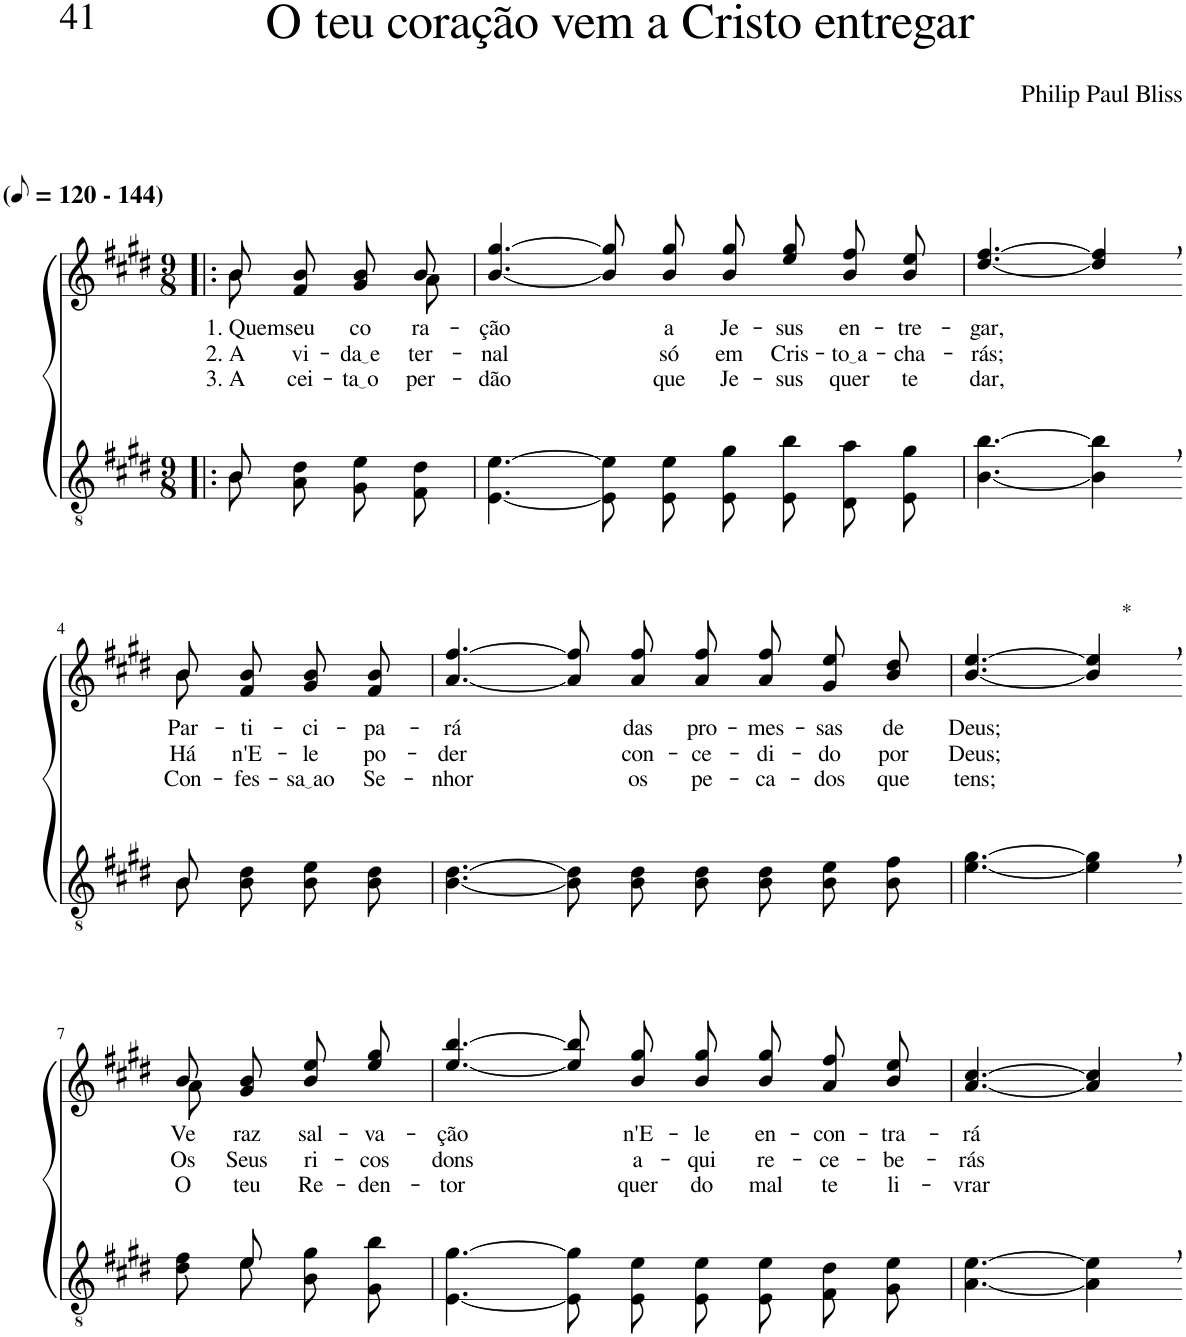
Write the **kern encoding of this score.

**kern	**kern	**text	**text	**text
*part2	*part1	*part1	*part1	*part1
*staff2	*staff1	*staff1	*staff1	*staff1
*I"Parte III e IV	*I"Parte I e II	*	*	*
*clefGv2	*clefG2	*	*	*
*Trd4c7	*Trd4c7	*	*	*
*k[f#c#g#d#]	*k[f#c#g#d#]	*	*	*
*M9/8	*M9/8	*	*	*
*MM60	*MM60	*	*	*
=1!|:	=1!|:	=1!|:	=1!|:	=1!|:
*^	*	*	*	*
!	!	!LO:TX:a:B:t=(	!	!	!
!	!	!LO:TX:a:B:t=- 144)	!	!	!
!	!	!	!LO:LY:b	!LO:LY:b	!LO:LY:b
*	*	*^	*	*	*
8B\	8B/	8b\	8b/	1. Quem	2. A	3. A-
!	!	!	!	!LO:LY:b	!LO:LY:b	!LO:LY:b
8A\ 8d#\L	4.ryy	4ryy	8f#/ 8b/L	seu	vi-	-cei-
!	!	!	!	!LO:LY:b	!LO:LY:b	!LO:LY:b
8G#\ 8e\	.	.	8g#/ 8b/	co-	da e	ta o
!	!	!	!	!LO:LY:b	!LO:LY:b	!LO:LY:b
8F#\ 8d#\J	.	8a\	8b/J	-ra-	-ter-	-per-
*v	*v	*	*	*	*	*
=2	=2	=2	=2	=2	=2
!	!	!	!LO:LY:b	!LO:LY:b	!LO:LY:b
*	*v	*v	*	*	*
[4.E\ [4.e\	[4.b/ [4.gg#/	-ção	-nal	-dão
8E]\ 8e]\L	8b]\ 8gg#]\L	.	.	.
!	!	!LO:LY:b	!LO:LY:b	!LO:LY:b
8E\ 8e\	8b\ 8gg#\	a	só	que
!	!	!LO:LY:b	!LO:LY:b	!LO:LY:b
8E\ 8g#\J	8b\ 8gg#\J	Je-	em	Je-
!	!	!LO:LY:b	!LO:LY:b	!LO:LY:b
8E\ 8b\L	8ee\ 8gg#\L	-sus	Cris-	-sus
!	!	!LO:LY:b	!LO:LY:b	!LO:LY:b
8D#\ 8a\	8b\ 8ff#\	en-	to a	quer
!	!	!LO:LY:b	!LO:LY:b	!LO:LY:b
8E\ 8g#\J	8b\ 8ee\J	-tre-	-cha-	te
=3	=3	=3	=3	=3
!	!	!LO:LY:b	!LO:LY:b	!LO:LY:b
[4.B\ [4.b\	[4.dd#/ [4.ff#/	-gar,	-rás;	dar,
4B\], 4b\],	4dd#/], 4ff#/],	.	.	.
!!LO:LB:g=z
=4-	=4-	=4-	=4-	=4-
*^	*	*	*	*
!	!	!	!LO:LY:b	!LO:LY:b	!LO:LY:b
*	*	*^	*	*	*
8B/	8B\	8b/	8b\	Par-	Há	Con-
!	!	!	!	!LO:LY:b	!LO:LY:b	!LO:LY:b
8B\ 8d#\L	4.ryy	8f#/ 8b/L	4.ryy	-ti-	n'E-	-fes-
!	!	!	!	!LO:LY:b	!LO:LY:b	!LO:LY:b
8B\ 8e\	.	8g#/ 8b/	.	-ci-	-le	sa ao
!	!	!	!	!LO:LY:b	!LO:LY:b	!LO:LY:b
8B\ 8d#\J	.	8f#/ 8b/J	.	-pa-	po-	Se-
*v	*v	*	*	*	*	*
*	*v	*v	*	*	*
=5	=5	=5	=5	=5
!	!	!LO:LY:b	!LO:LY:b	!LO:LY:b
[4.B\ [4.d#\	[4.a/ [4.ff#/	-rá	-der	-nhor
8B]\ 8d#]\L	8a]\ 8ff#]\L	.	.	.
!	!	!LO:LY:b	!LO:LY:b	!LO:LY:b
8B\ 8d#\	8a\ 8ff#\	das	con-	os
!	!	!LO:LY:b	!LO:LY:b	!LO:LY:b
8B\ 8d#\J	8a\ 8ff#\J	pro-	-ce-	pe-
!	!	!LO:LY:b	!LO:LY:b	!LO:LY:b
8B\ 8d#\L	8a\ 8ff#\L	-mes-	-di-	-ca-
!	!	!LO:LY:b	!LO:LY:b	!LO:LY:b
8B\ 8e\	8g#\ 8ee\	-sas	-do	-dos
!	!	!LO:LY:b	!LO:LY:b	!LO:LY:b
8B\ 8f#\J	8b\ 8dd#\J	de	por	que
=6	=6	=6	=6	=6
!	!	!LO:LY:b	!LO:LY:b	!LO:LY:b
[4.e\ [4.g#\	[4.b/ [4.ee/	Deus;	Deus;	tens;
!	!LO:TX:a:t=*	!	!	!
4e\], 4g#\],	4b/], 4ee/],	.	.	.
!!LO:LB:g=z
=7-	=7-	=7-	=7-	=7-
*^	*^	*	*	*
!	!	!	!	!LO:LY:b	!LO:LY:b	!LO:LY:b
8ryy	8d#\ 8f#\	8b/	8a\	Ve-	Os	O
!	!	!	!	!LO:LY:b	!LO:LY:b	!LO:LY:b
8e/	8e\L	8g#\ 8b\L	4.ryy	-raz	Seus	teu
!	!	!	!	!LO:LY:b	!LO:LY:b	!LO:LY:b
4ryy	8B\ 8g#\	8b\ 8ee\	.	sal-	ri-	Re-
!	!	!	!	!LO:LY:b	!LO:LY:b	!LO:LY:b
.	8G#\ 8b\J	8ee\ 8gg#\J	.	-va-	-cos	-den-
*	*	*v	*v	*	*	*
=8	=8	=8	=8	=8	=8
!	!	!	!LO:LY:b	!LO:LY:b	!LO:LY:b
*v	*v	*	*	*	*
[4.E\ [4.g#\	[4.ee/ [4.bb/	-ção	dons	-tor
8E]/ 8g#]/L	8ee]\ 8bb]\L	.	.	.
!	!	!LO:LY:b	!LO:LY:b	!LO:LY:b
8E/ 8e/	8b\ 8gg#\	n'E-	a-	quer
!	!	!LO:LY:b	!LO:LY:b	!LO:LY:b
8E/ 8e/J	8b\ 8gg#\J	-le	-qui	do
!	!	!LO:LY:b	!LO:LY:b	!LO:LY:b
8E/ 8e/L	8b\ 8gg#\L	en-	re-	mal
!	!	!LO:LY:b	!LO:LY:b	!LO:LY:b
8F#/ 8d#/	8a\ 8ff#\	-con-	-ce-	te
!	!	!LO:LY:b	!LO:LY:b	!LO:LY:b
8G#/ 8e/J	8b\ 8ee\J	-tra-	-be-	li-
=9	=9	=9	=9	=9
!	!	!LO:LY:b	!LO:LY:b	!LO:LY:b
[4.A\ [4.e\	[4.a/ [4.cc#/	-rá	-rás	-vrar
4A\], 4e\],	4a/], 4cc#/],	.	.	.
=-	=-	=-	=-	=-
*-	*-	*-	*-	*-
